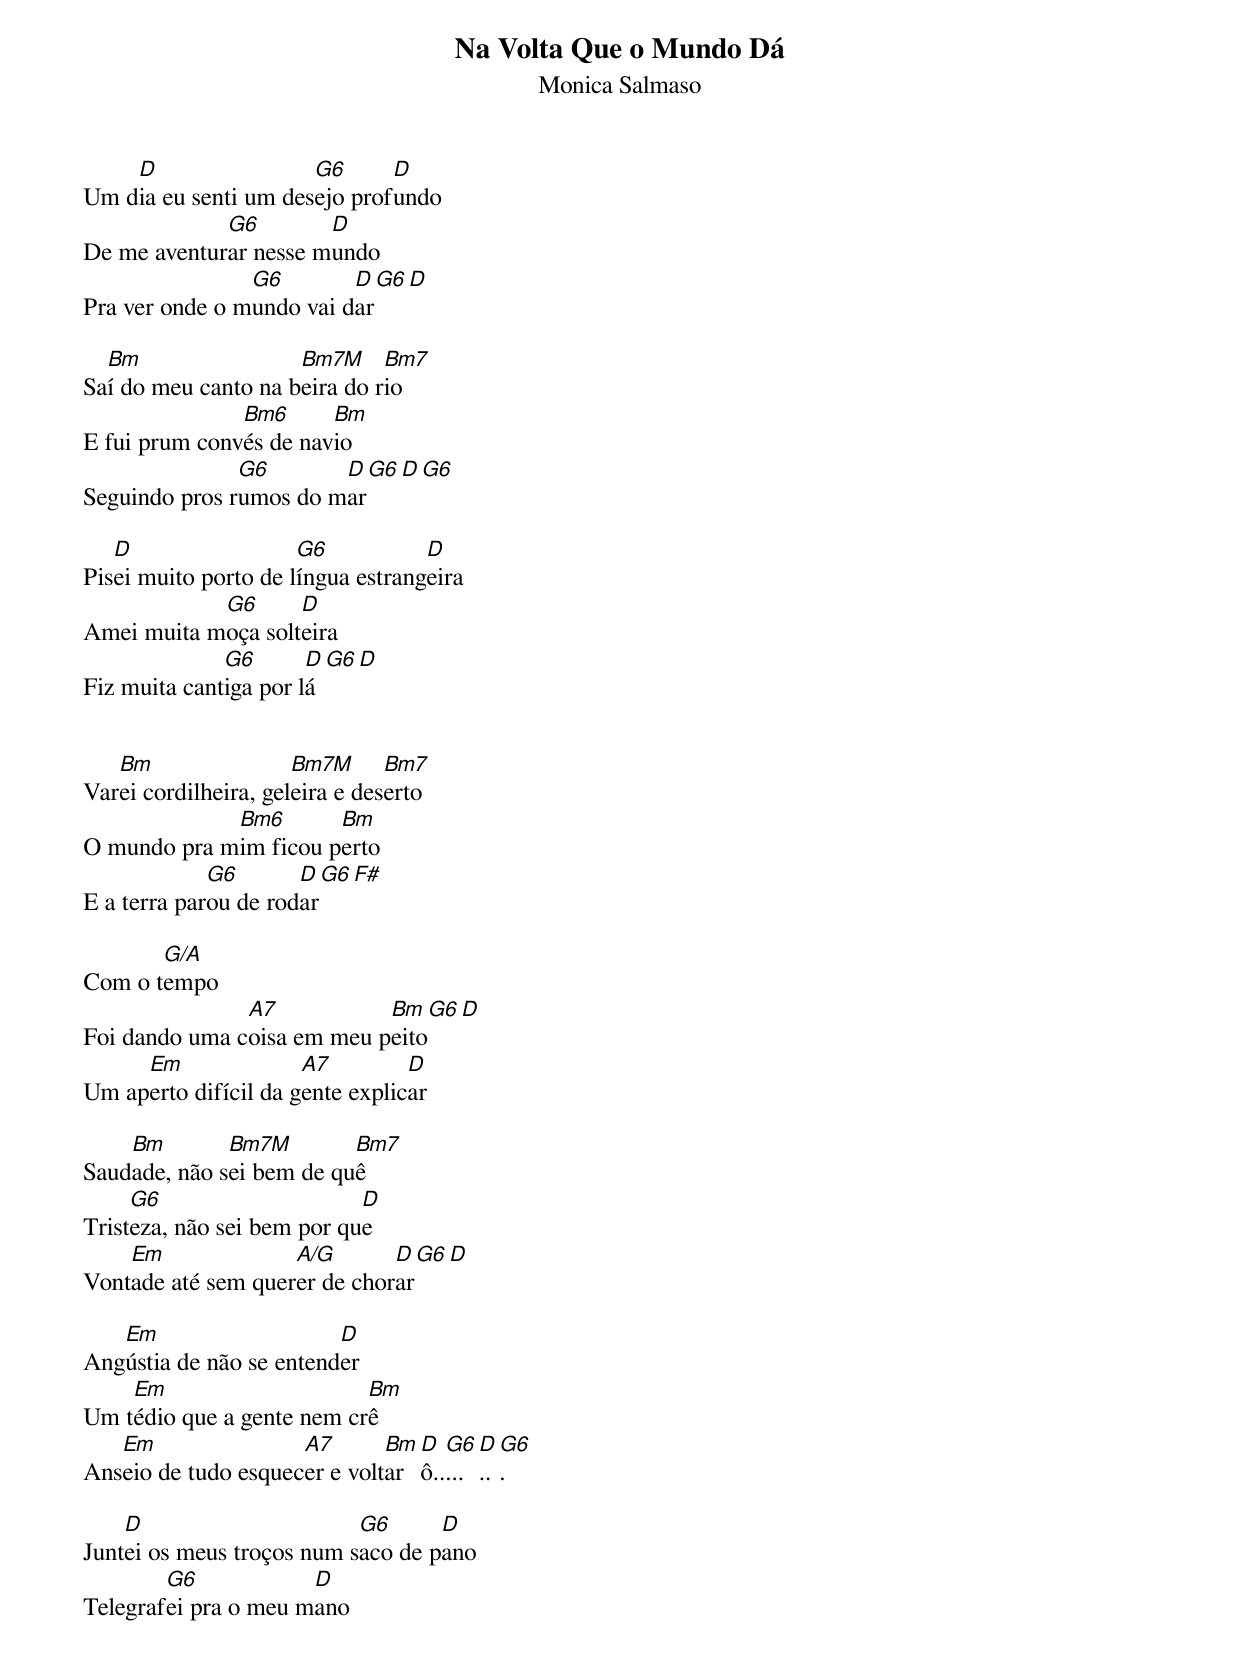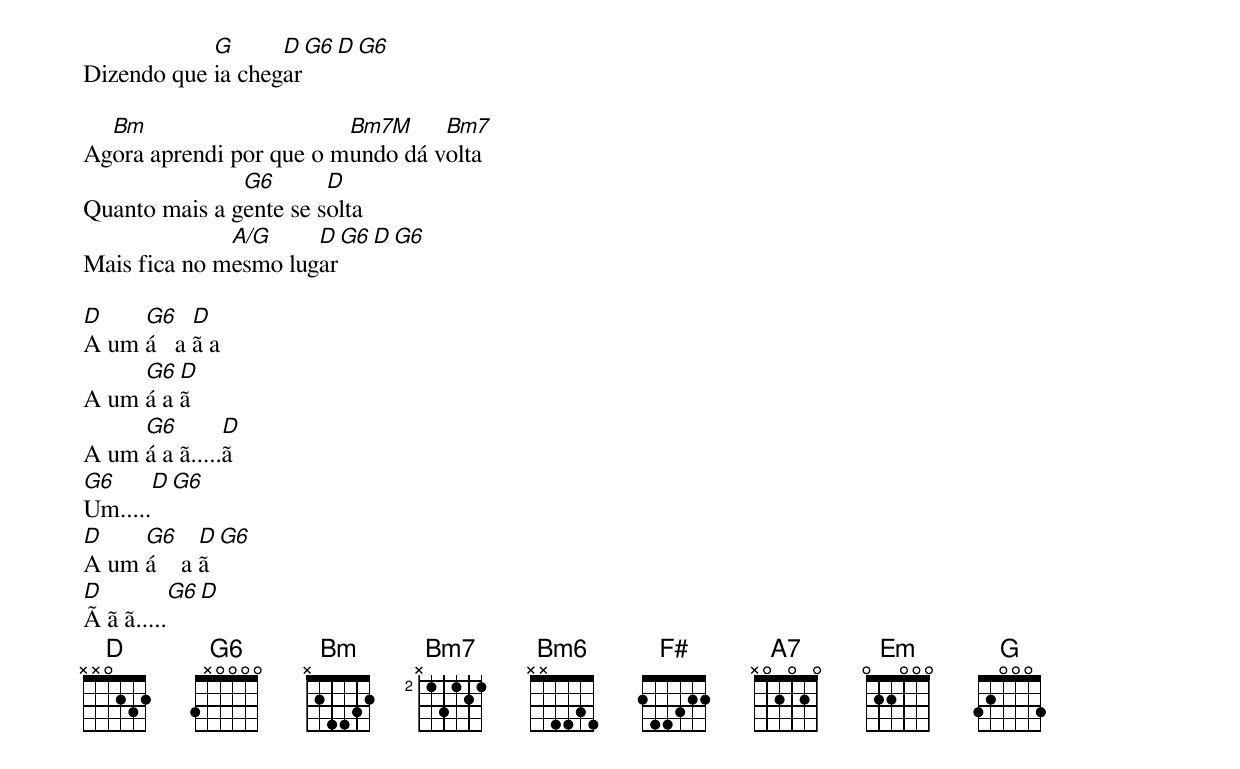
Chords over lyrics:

Na Volta Que o Mundo Dá
Monica Salmaso

    D                 G6      D
Um dia eu senti um desejo profundo
             G6        D
De me aventurar nesse mundo
                G6        D   G6 D
Pra ver onde o mundo vai dar

  Bm                 Bm7M     Bm7
Saí do meu canto na beira do rio
               Bm6      Bm
E fui prum convés de navio
               G6       D   G6 D G6
Seguindo pros rumos do mar

   D                  G6           D
Pisei muito porto de língua estrangeira
            G6      D
Amei muita moça solteira
              G6       D   G6 D
Fiz muita cantiga por lá


   Bm                 Bm7M      Bm7
Varei cordilheira, geleira e deserto
             Bm6       Bm
O mundo pra mim ficou perto
             G6       D   G6  F#
E a terra parou de rodar

       G/A
Com o tempo
               A7           Bm   G6 D
Foi dando uma coisa em meu peito
     Em               A7         D
Um aperto difícil da gente explicar

    Bm        Bm7M        Bm7
Saudade, não sei bem de quê
     G6                     D
Tristeza, não sei bem por que
    Em              A/G       D    G6  D
Vontade até sem querer de chorar

   Em                    D
Angústia de não se entender
    Em                     Bm
Um tédio que a gente nem crê
   Em                A7       Bm  D  G6 D G6
Anseio de tudo esquecer e voltar  ô........

    D                      G6      D
Juntei os meus troços num saco de pano
        G6            D
Telegrafei pra o meu mano
            G      D    G6 D G6
Dizendo que ia chegar

  Bm                     Bm7M     Bm7
Agora aprendi por que o mundo dá volta
               G6       D
Quanto mais a gente se solta
              A/G     D    G6 D G6
Mais fica no mesmo lugar

D    G6    D
A um á   a ã a
     G6  D
A um á a ã
     G6        D
A um á a ã.....ã
G6        D   G6
Um.....
D    G6     D  G6
A um á    a ã
D           G6   D
Ã ã ã.....
